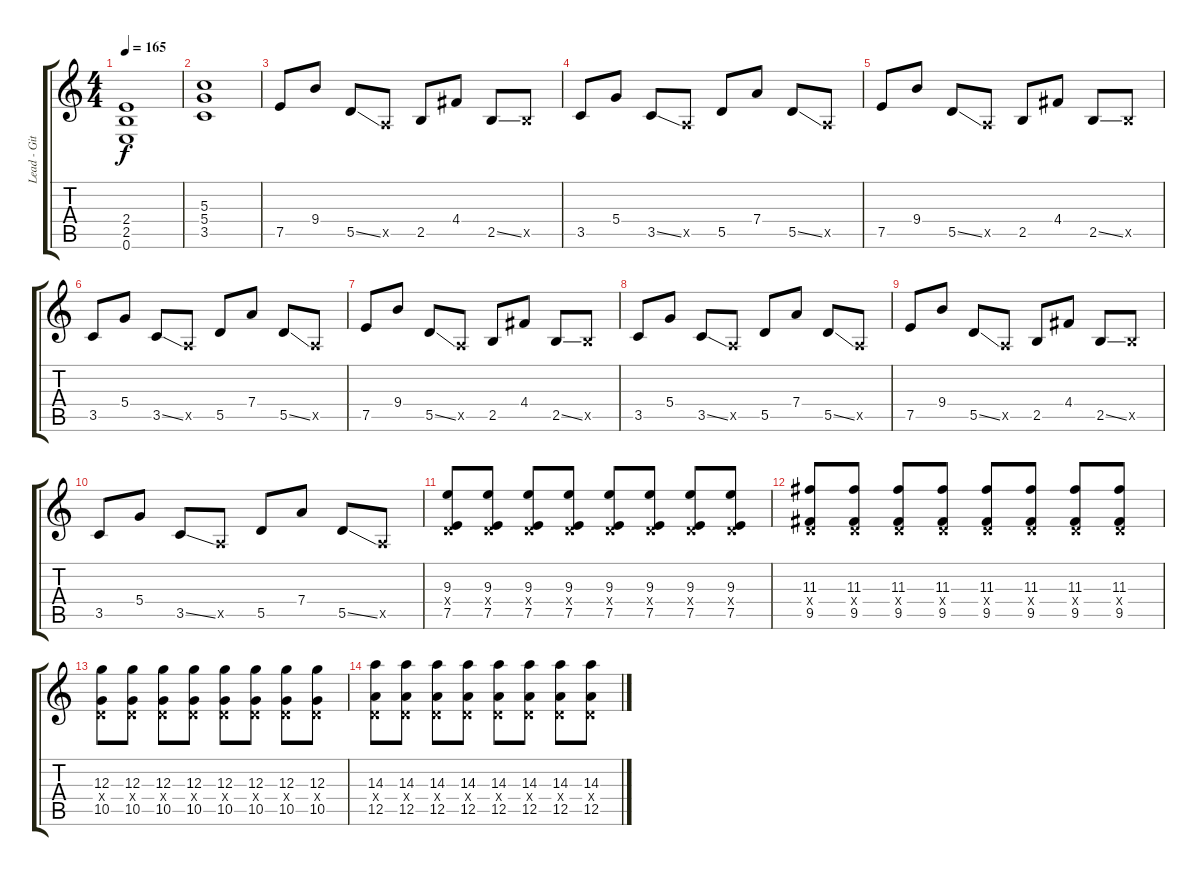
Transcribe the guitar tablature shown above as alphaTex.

\track ("Lead - Gitarre" "Lead - Git") {instrument overdrivenguitar}
\staff {score tabs}
\tuning (E4 B3 G3 D3 A2 E2) {hide}
\ts (4 4)
\tempo 165
\clef g2
\ks c
(2.4 2.5 0.6).1{dy f} |
(5.3 5.4 3.5).1 |
7.5.8 9.4.8 5.5{ss}.8 0.5{x}.8 2.5.8 4.4.8 2.5{ss}.8 2.5{x}.8 |
3.5.8 5.4.8 3.5{ss}.8 0.5{x}.8 5.5.8 7.4.8 5.5{ss}.8 0.5{x}.8 |
7.5.8 9.4.8 5.5{ss}.8 0.5{x}.8 2.5.8 4.4.8 2.5{ss}.8 2.5{x}.8 |
3.5.8 5.4.8 3.5{ss}.8 0.5{x}.8 5.5.8 7.4.8 5.5{ss}.8 0.5{x}.8 |
7.5.8 9.4.8 5.5{ss}.8 0.5{x}.8 2.5.8 4.4.8 2.5{ss}.8 2.5{x}.8 |
3.5.8 5.4.8 3.5{ss}.8 0.5{x}.8 5.5.8 7.4.8 5.5{ss}.8 0.5{x}.8 |
7.5.8 9.4.8 5.5{ss}.8 0.5{x}.8 2.5.8 4.4.8 2.5{ss}.8 2.5{x}.8 |
3.5.8 5.4.8 3.5{ss}.8 0.5{x}.8 5.5.8 7.4.8 5.5{ss}.8 0.5{x}.8 |
(9.3 0.4{x} 7.5).8 (9.3 0.4{x} 7.5).8 (9.3 0.4{x} 7.5).8 (9.3 0.4{x} 7.5).8 (9.3 0.4{x} 7.5).8 (9.3 0.4{x} 7.5).8 (9.3 0.4{x} 7.5).8 (9.3 0.4{x} 7.5).8 |
(11.3 0.4{x} 9.5).8 (11.3 0.4{x} 9.5).8 (11.3 0.4{x} 9.5).8 (11.3 0.4{x} 9.5).8 (11.3 0.4{x} 9.5).8 (11.3 0.4{x} 9.5).8 (11.3 0.4{x} 9.5).8 (11.3 0.4{x} 9.5).8 |
(12.3 0.4{x} 10.5).8 (12.3 0.4{x} 10.5).8 (12.3 0.4{x} 10.5).8 (12.3 0.4{x} 10.5).8 (12.3 0.4{x} 10.5).8 (12.3 0.4{x} 10.5).8 (12.3 0.4{x} 10.5).8 (12.3 0.4{x} 10.5).8 |
(14.3 0.4{x} 12.5).8 (14.3 0.4{x} 12.5).8 (14.3 0.4{x} 12.5).8 (14.3 0.4{x} 12.5).8 (14.3 0.4{x} 12.5).8 (14.3 0.4{x} 12.5).8 (14.3 0.4{x} 12.5).8 (14.3 0.4{x} 12.5).8
